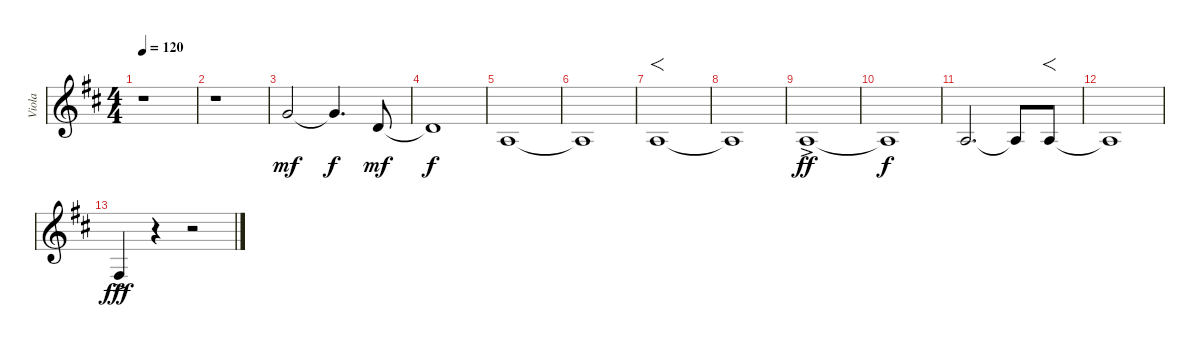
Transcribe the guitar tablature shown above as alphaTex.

\track ("Viola" "Viola") {instrument viola}
\staff {score}
\tuning (A4 D4 G3 C3) {hide}
\ts (4 4)
\tempo 120
\clef g2
\ks d
r.1{dy f} |
r.1 |
5.2.2{dy mf} 5.2{t}.4{d dy f} 0.2.8{dy mf} |
0.2{t}.1{dy f} |
2.3.1 |
2.3{t}.1 |
2.3.1{f} |
2.3{t}.1 |
2.3{ac}.1{dy ff} |
2.3{t}.1{dy f} |
2.3.2{d} 2.3{t}.8 2.3.8{f} |
2.3{t}.1 |
6.4{ac}.4{dy fff} r.4 r.2
